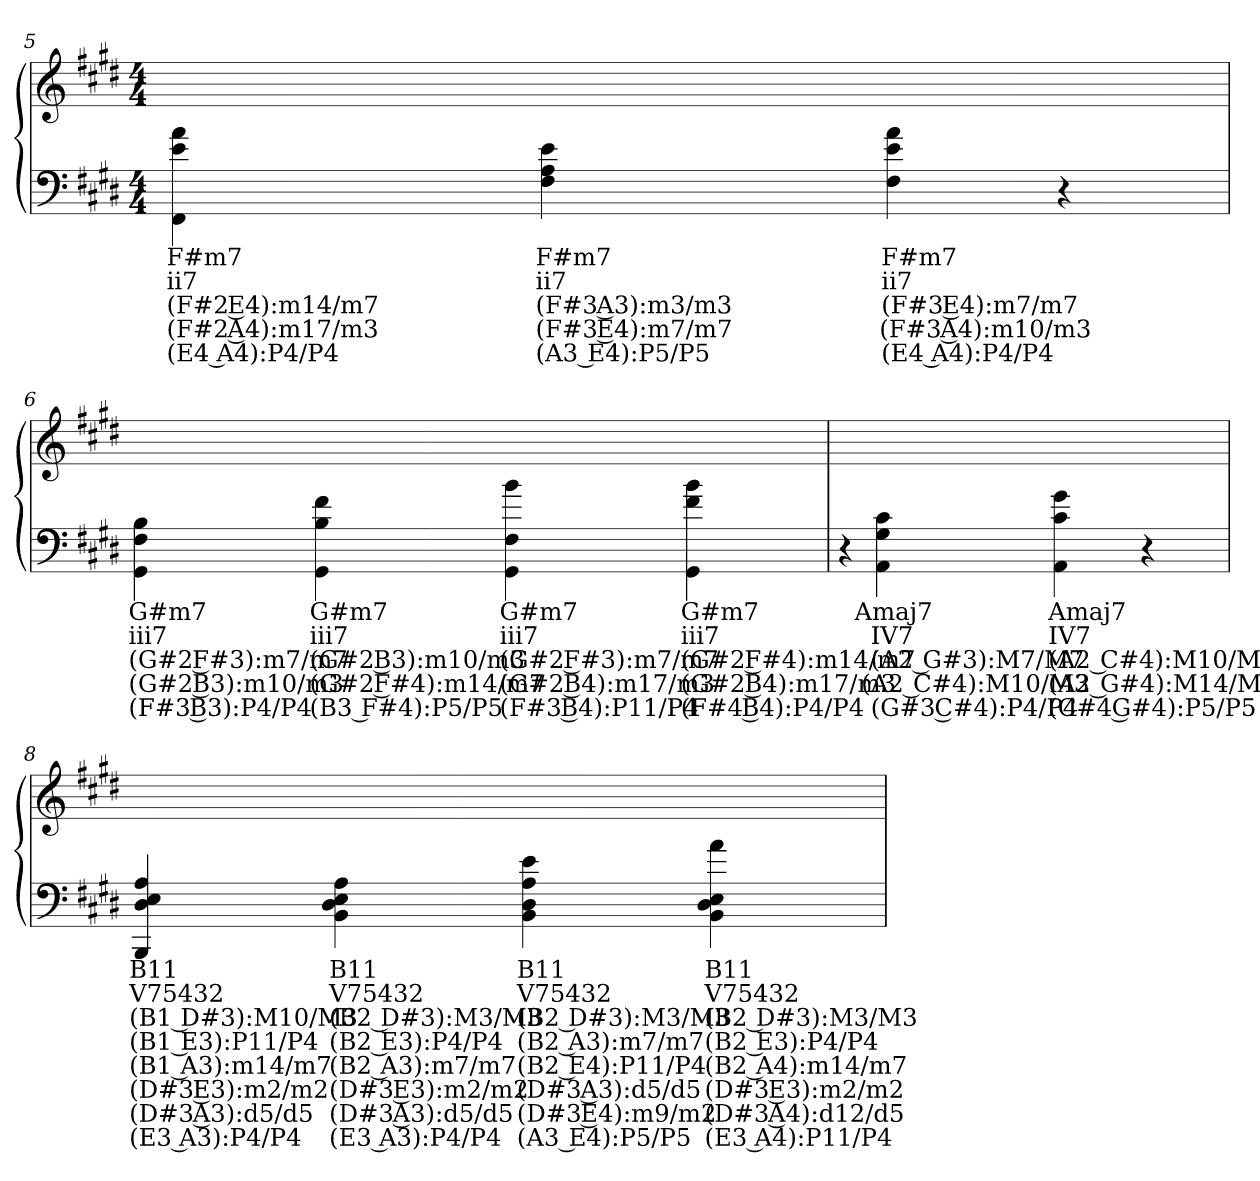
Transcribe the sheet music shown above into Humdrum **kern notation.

**kern	**text	**text	**text	**text	**text	**text	**text	**text	**kern
*part2	*part2	*part2	*part2	*part2	*part2	*part2	*part2	*part2	*part1
*staff2	*staff2	*staff2	*staff2	*staff2	*staff2	*staff2	*staff2	*staff2	*staff1
*clefF4	*	*	*	*	*	*	*	*	*clefG2
*k[f#c#g#d#]	*	*	*	*	*	*	*	*	*k[f#c#g#d#]
*E:	*	*	*	*	*	*	*	*	*E:
*M4/4	*	*	*	*	*	*	*	*	*M4/4
=5	=5	=5	=5	=5	=5	=5	=5	=5	=5
4FF# 4e 4a	F#m7	ii7	(F#2 E4):m14/m7	(F#2 A4):m17/m3	(E4 A4):P4/P4	.	.	.	1ryy
4F# 4A 4e	F#m7	ii7	(F#3 A3):m3/m3	(F#3 E4):m7/m7	(A3 E4):P5/P5	.	.	.	.
4F# 4e 4a	F#m7	ii7	(F#3 E4):m7/m7	(F#3 A4):m10/m3	(E4 A4):P4/P4	.	.	.	.
4r	.	.	.	.	.	.	.	.	.
=6	=6	=6	=6	=6	=6	=6	=6	=6	=6
4GG# 4F# 4B	G#m7	iii7	(G#2 F#3):m7/m7	(G#2 B3):m10/m3	(F#3 B3):P4/P4	.	.	.	1ryy
4GG# 4B 4f#	G#m7	iii7	(G#2 B3):m10/m3	(G#2 F#4):m14/m7	(B3 F#4):P5/P5	.	.	.	.
4GG# 4F# 4b	G#m7	iii7	(G#2 F#3):m7/m7	(G#2 B4):m17/m3	(F#3 B4):P11/P4	.	.	.	.
4GG# 4f# 4b	G#m7	iii7	(G#2 F#4):m14/m7	(G#2 B4):m17/m3	(F#4 B4):P4/P4	.	.	.	.
=7	=7	=7	=7	=7	=7	=7	=7	=7	=7
4r	.	.	.	.	.	.	.	.	1ryy
4AA 4G# 4c#	Amaj7	IV7	(A2 G#3):M7/M7	(A2 C#4):M10/M3	(G#3 C#4):P4/P4	.	.	.	.
4AA 4c# 4g#	Amaj7	IV7	(A2 C#4):M10/M3	(A2 G#4):M14/M7	(C#4 G#4):P5/P5	.	.	.	.
4r	.	.	.	.	.	.	.	.	.
=8	=8	=8	=8	=8	=8	=8	=8	=8	=8
4BBB 4D# 4E 4A	B11	V75432	(B1 D#3):M10/M3	(B1 E3):P11/P4	(B1 A3):m14/m7	(D#3 E3):m2/m2	(D#3 A3):d5/d5	(E3 A3):P4/P4	1ryy
4BB 4D# 4E 4A	B11	V75432	(B2 D#3):M3/M3	(B2 E3):P4/P4	(B2 A3):m7/m7	(D#3 E3):m2/m2	(D#3 A3):d5/d5	(E3 A3):P4/P4	.
4BB 4D# 4A 4e	B11	V75432	(B2 D#3):M3/M3	(B2 A3):m7/m7	(B2 E4):P11/P4	(D#3 A3):d5/d5	(D#3 E4):m9/m2	(A3 E4):P5/P5	.
4BB 4D# 4E 4a	B11	V75432	(B2 D#3):M3/M3	(B2 E3):P4/P4	(B2 A4):m14/m7	(D#3 E3):m2/m2	(D#3 A4):d12/d5	(E3 A4):P11/P4	.
=	=	=	=	=	=	=	=	=	=
*-	*-	*-	*-	*-	*-	*-	*-	*-	*-
